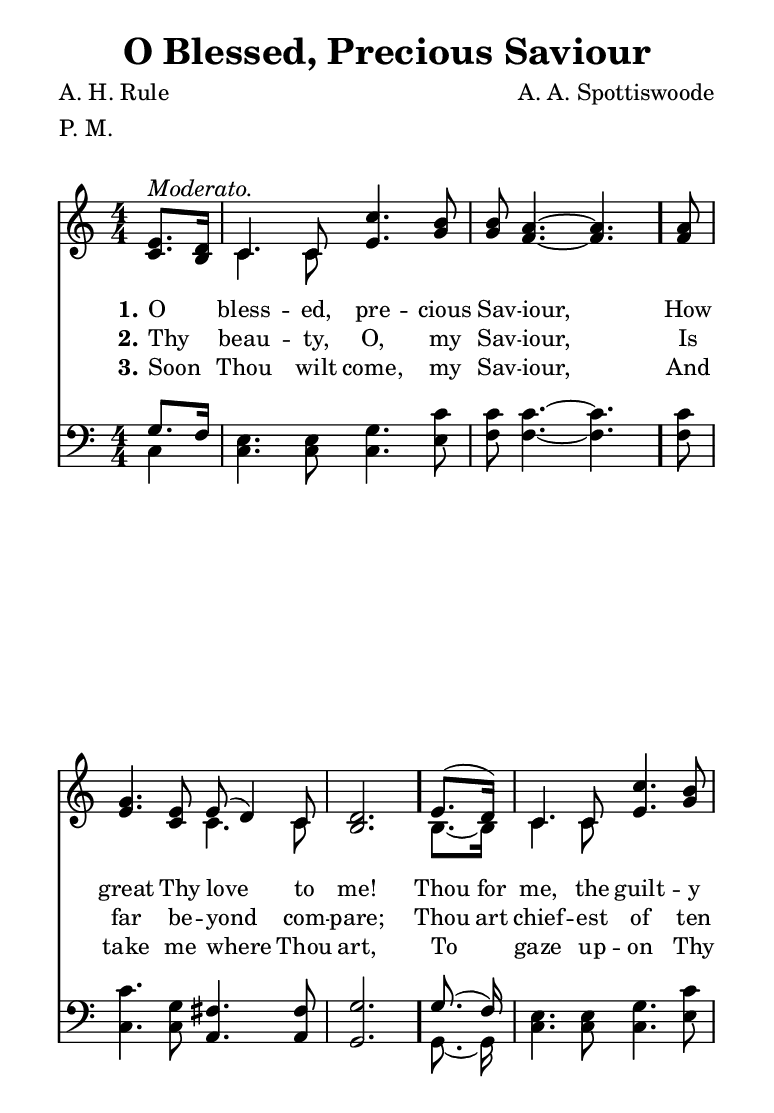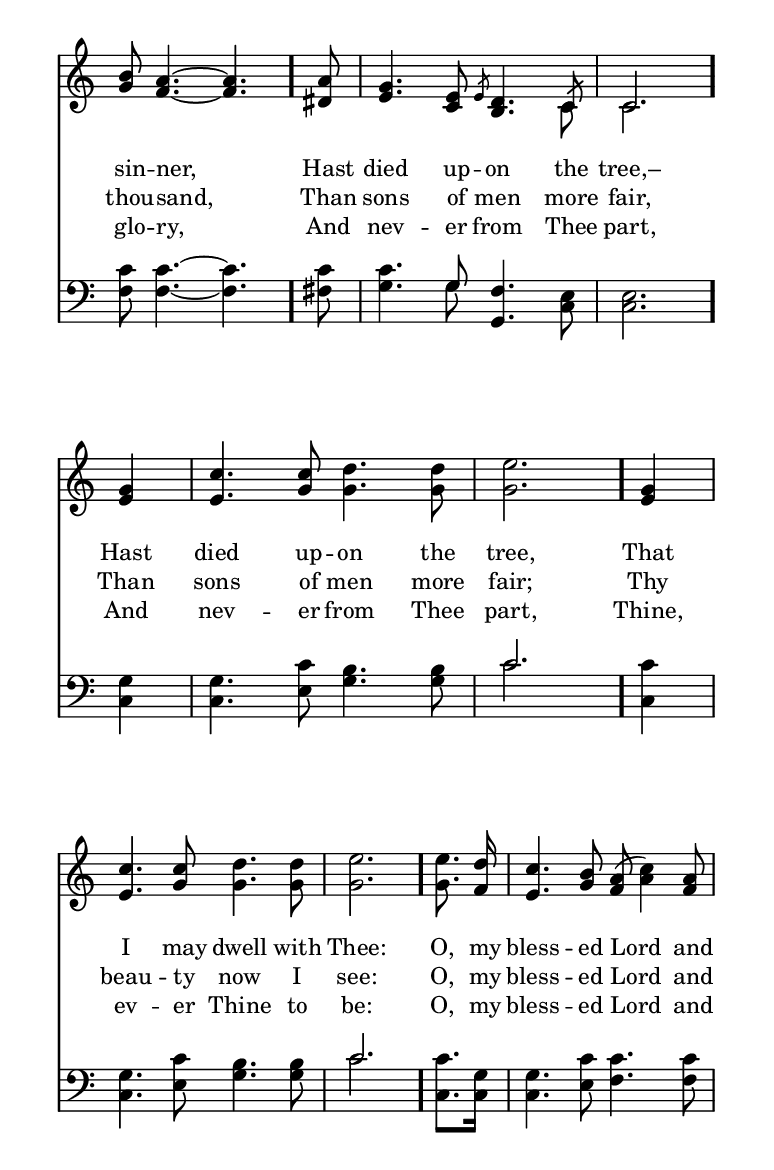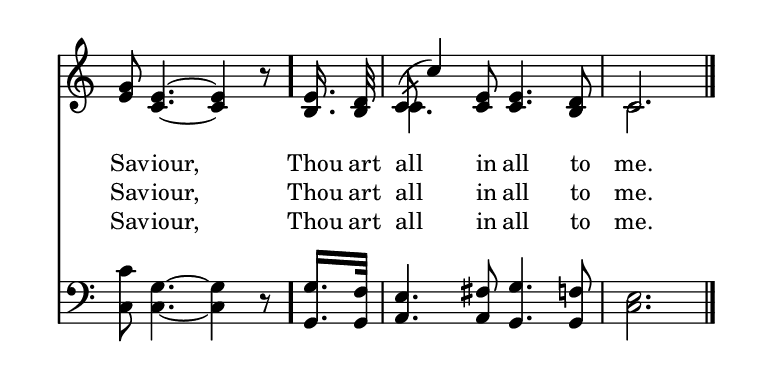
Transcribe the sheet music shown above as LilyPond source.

\include "common/global.ily"
\paper {
  \include "common/paper.ily"
}

\header{
  hymnnumber = "245"
  title = "O Blessed, Precious Saviour"
  tunename = ""
  meter = "P. M."
  poet = "A. H. Rule"
  composer = "A. A. Spottiswoode"
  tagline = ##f
}

global = {
  \include "common/overrides.ily"
  \override Staff.TimeSignature.style = #'numbered
  \time 4/4
  \override Score.MetronomeMark.transparent = ##t % hide all fermata changes too
  \tempo 4=90
  \key c \major
  \partial 4
  \autoBeamOff
}

notesSoprano = {
\global
\relative c' {

  e8.^\markup{\italic Moderato.}[ d16] | c4. c8 c'4. b8 | b8 a4. ~ a4.
  a8 | g4. e8 e8( d4) c8 | d2.
  e8.( d16) | c4. c8 c'4. b8 | b8 a4. ~ a4.
  a8 | g4. e8 \slashedGrace e8 d4. c8 | c2.

  g'4 | c4. c8 d4. d8 | e2.
  g,4 | c4. c8 d4. d8 | e2.
  e8. d16 | c4. b8 a8( c4) a8 | g8 e4. ~ e4 r8
  e16. d32 | c8( c'4) e,8 e4. d8 | c2.

  \bar "|."

}
}

notesAlto = {
\global
\relative e' {

  c8.[ b16] | c4. c8 e4. g8 | g f4. ~ f4.
  f8 | e4. c8 c4. c8 | b2. \eogbreak
  b8. ~ b16 | c4. c8 e4. g8 | g f4. ~ f4.
  dis8 | e4. c8 b4. c8 | c2. \eogbreak

  e4 | e4. g8 g4. g8 | g2.
  e4 | e4. g8 g4. g8 | g2. \eogbreak
  g8. f16 | e4. g8 f8( a4) f8 | e8 c4. ~ c4 r8
  b16. b32 | c4. c8 c4. b8 | c2. \eogbreak

}
}

notesTenor = {
\global
\relative a {

  g8.[ f16] | e4. e8 g4. c8 | c8 c4. ~ c4.
  c8 | c4. g8 fis4. fis8 | g2.
  g8.( f16) | e4. e8 g4. c8 | c8 c4. ~ c4.
  c8 | c4. g8 f4. e8 | e2.

  g4 | g4. c8 b4. b8 | c2.
  c4 | g4. c8 b4. b8 | c2.
  c8. g16 | g4. c8 c4. c8 | c8 g4. ~ g4 r8
  g16. f32 | e4. fis8 g4. f8 | e2.

}
}

notesBass = {
\global
\relative f {

  c4 | c4. c8 c4. e8 | f8 f4. ~ f4.
  f8 | c4. c8 a4. a8 | g2.
  g8. ~ g16 | c4. c8 c4. e8 | f8 f4. ~ f4.
  fis8 | g4. g8 g,4. c8 | c2.

  c4 | c4. e8 g4. g8 | c2.
  c,4 | c4. e8 g4. g8 | c2.
  c,8. c16 | c4. e8 f4. f8 | c8 c4. ~ c4 r8
  g16. g32 | a4. a8 g4. g8 | c2.

}
}

wordsA = \lyricmode {
\set stanza = "1."

O bless -- ed, pre -- cious Sav -- iour, \bar "."
How great Thy love to me! \bar "."
{ \mon } Thou for { \moff } me, the guilt -- y sin -- ner, \bar "."
Hast died up -- on the tree,– \bar "."
Hast died up -- on the tree, \bar "."
That I may dwell with Thee: \bar "."
O, my bless -- ed Lord and Sav -- iour, \bar "."
Thou art all in all to me. \bar "."

}

wordsB = \lyricmode {
\set stanza = "2."

Thy beau -- ty, O, my Sav -- iour,
Is far be -- yond com -- pare;
{ \mon } Thou art { \moff } chief -- est of ten thou -- sand,
Than sons of men more fair,
Than sons of men more fair;
Thy beau -- ty now I see:
O, my bless -- ed Lord and Sav -- iour,
Thou art all in all to me.

}

wordsC = \lyricmode {
\set stanza = "3."

Soon Thou wilt come, my Sav -- iour,
And take me where Thou art,
To gaze up -- on Thy glo -- ry,
And nev -- er from Thee part,
And nev -- er from Thee part,
Thine, ev -- er Thine to be:
O, my bless -- ed Lord and Sav -- iour,
Thou art all in all to me.

}

\score {
  \context ChoirStaff <<
    \context Staff = upper <<
      \set ChoirStaff.systemStartDelimiter = #'SystemStartBar
      \partcombine #'(2 . 9) \notesSoprano \notesAlto
      \context NullVoice = sopranos { \voiceOne << \notesSoprano >> }
      \context NullVoice = altos { \voiceTwo << \notesAlto >> }
      \context Lyrics = one   \lyricsto sopranos \wordsA
      \context Lyrics = two   \lyricsto sopranos \wordsB
      \context Lyrics = three \lyricsto sopranos \wordsC
    >>
    \context Staff = men <<
      \clef bass
      \partcombine #'(2 . 9) \notesTenor \notesBass
      \context NullVoice = tenors { \voiceOne << \notesTenor >> }
      \context NullVoice = basses { \voiceTwo << \notesBass >> }
    >>
  >>
  \layout {
    \include "common/layout.ily"
  }
  \midi{
    \include "common/midi.ily"
  }
}

\version "2.19.49"  % necessary for upgrading to future LilyPond versions.

% vi:set et ts=2 sw=2 ai nocindent syntax=lilypond:
